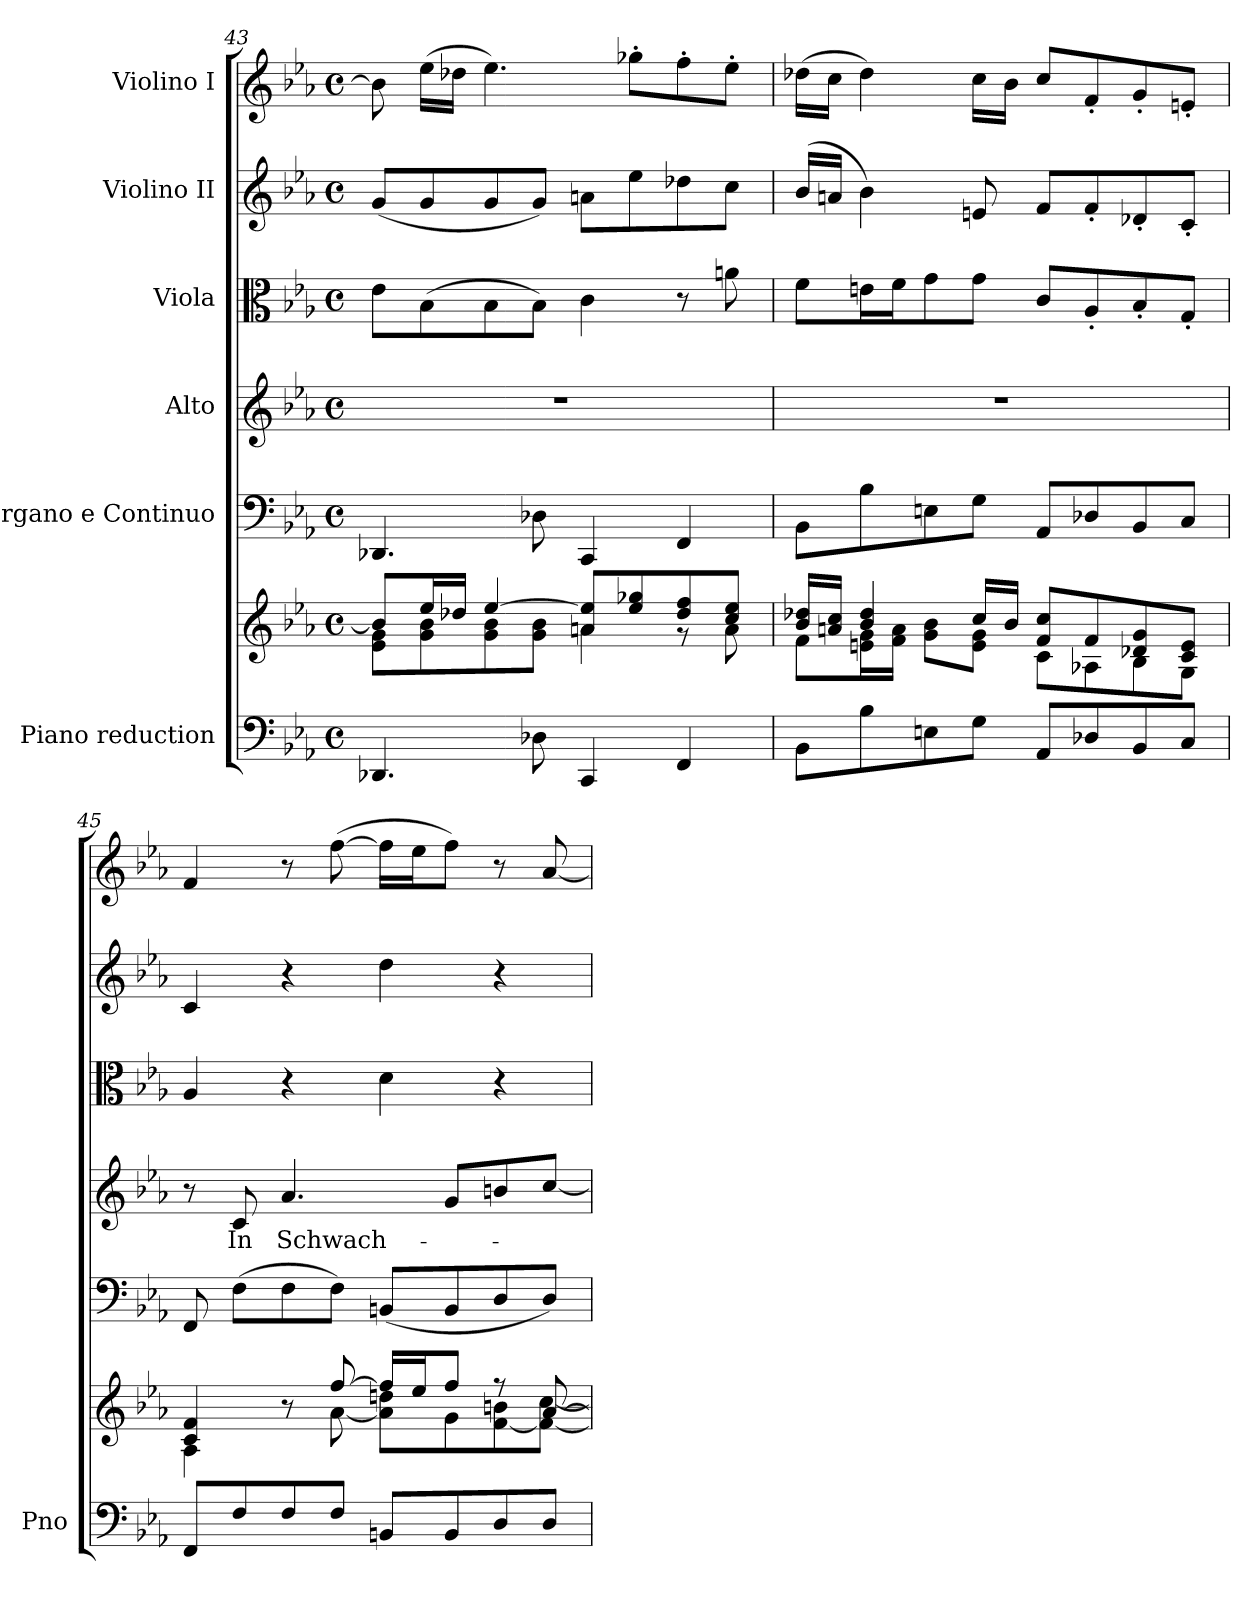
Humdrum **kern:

**kern	**kern	**kern	**kern	**text	**kern	**kern	**kern
*part6	*part6	*part5	*part4	*part4	*part3	*part2	*part1
*staff7	*staff6	*staff5	*staff4	*staff4	*staff3	*staff2	*staff1
*I"Piano reduction	*	*I"Organo e Continuo	*I"Alto	*	*I"Viola	*I"Violino II	*I"Violino I
*I'Pno	*	*	*	*	*	*	*
*clefF4	*clefG2	*clefF4	*clefG2	*	*clefC3	*clefG2	*clefG2
*k[b-e-a-]	*k[b-e-a-]	*k[b-e-a-]	*k[b-e-a-]	*	*k[b-e-a-]	*k[b-e-a-]	*k[b-e-a-]
*M4/4	*M4/4	*M4/4	*M4/4	*	*M4/4	*M4/4	*M4/4
*met(c)	*met(c)	*met(c)	*met(c)	*	*met(c)	*met(c)	*met(c)
=43	=43	=43	=43	=43	=43	=43	=43
*	*^	*	*	*	*	*	*
4.DD-X/	8b-/L]	8e-\ 8g\L	4.DD-X/	1r	.	8e-\L	(8g/L	8b-\]
.	16ee-/L	8g\ 8b-\	.	.	.	(8B-\	8g/	(16ee-\LL
.	16dd-X/JJ	.	.	.	.	.	.	16dd-X\JJ
.	[4ee-/	8g\ 8b-\	.	.	.	8B-\	8g/	4.ee-\)
8D-X\	.	8g\ 8b-\J	8D-X\	.	.	8B-\J)	8g/J)	.
4CC/	8an/ 8ee-/]L	4a\	4CC/	.	.	4c\	8an\L	.
.	8ee-/ 8gg-X/	.	.	.	.	.	8ee-\	8gg-X'\L
4FF/	8dd-/ 8ff/	8r	4FF/	.	.	8r	8dd-X\	8ff'\
.	8cc/ 8ee-/J	8a\	.	.	.	8an\	8cc\J	8ee-'\J
=44	=44	=44	=44	=44	=44	=44	=44	=44
8BB-\L	16b-/ 16dd-X/LL	8f\L	8BB-\L	1r	.	8f\L	(16b-/LL	(16dd-X\LL
.	16an/ 16cc/JJ	.	.	.	.	.	16an/JJ	16cc\JJ
8B-\	4b-/ 4dd-/	16en\ 16g\L	8B-\	.	.	16en\L	4b-\)	4dd-\)
.	.	16f\ 16a\JJ	.	.	.	16f\J	.	.
8En\	.	8g\ 8b-\L	8En\	.	.	8g\	.	.
8G\J	16cc/LL	8e\ 8g\J	8G\J	.	.	8g\J	8en/	16cc\LL
.	16b-/JJ	.	.	.	.	.	.	16b-\JJ
8AA-/L	8f/ 8cc/L	8c\L	8AA-/L	.	.	8c/L	8f/L	8cc/L
8D-X/	8f/	8A-X\	8D-X/	.	.	8A-'/	8f'/	8f'/
8BB-/	8d-X/ 8g/	8B-\	8BB-/	.	.	8B-'/	8d-X'/	8g'/
8C/J	8c/ 8e/J	8G\J	8C/J	.	.	8G'/J	8c'/J	8en'/J
=45	=45	=45	=45	=45	=45	=45	=45	=45
8FF/L	4c/ 4f/	4A-\	8FF/	8r	.	4A-/	4c/	4f/
!	!	!	!	!	!LO:LY:b	!	!	!
8F/	.	.	(8F\L	8c/	In	.	.	.
!	!	!	!	!	!LO:LY:b	!	!	!
8F/	8r	8ryy	8F\	4.a-/	Schwach-	4r	4r	8r
8F/J	[8ff/	[8a-\	8F\J)	.	.	.	.	([8ff\
8BBn/L	16ff/LL]	8a-\] 8ddn\L	(8BBn/L	.	.	4d\	4dd\	16ff\LL]
.	16ee-/J	.	.	.	.	.	.	16ee-\J
8BB/	8ff/J	8g\	8BB/	8g/L	.	.	.	8ff\J)
8D/	8r	[8f\ 8bn\	8D/	8bn/	.	4r	4r	8r
8D/J	[8a-/	8f\_ [8cc\J	8D/J)	[8cc/J	.	.	.	[8a-/
*	*v	*v	*	*	*	*	*	*
=	=	=	=	=	=	=	=
*-	*-	*-	*-	*-	*-	*-	*-
